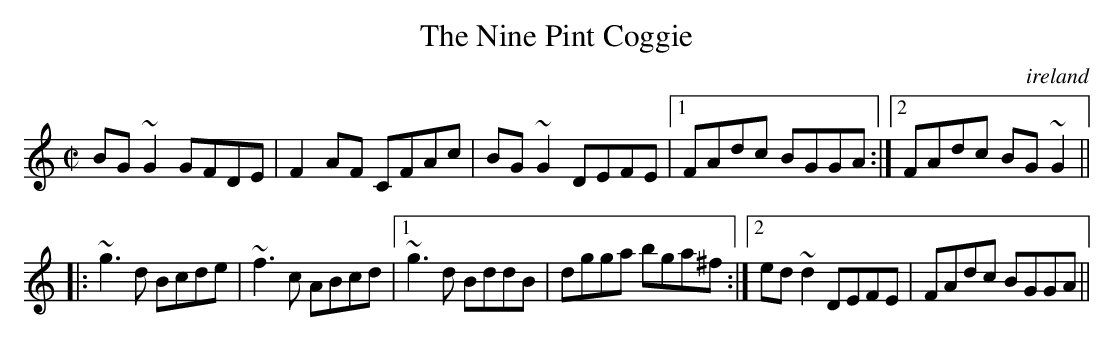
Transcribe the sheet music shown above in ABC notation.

X:1
T:Nine Pint Coggie, The
O:ireland
M:C|
K:Gmix
BG~G2 GFDE|F2AF CFAc|BG~G2 DEFE|1 FAdc BGGA:|2 FAdc BG~G2||
|:~g3d Bcde|~f3c ABcd|1 ~g3d BddB|dgga bga^f:|2 ed~d2 DEFE|FAdc BGGA||
